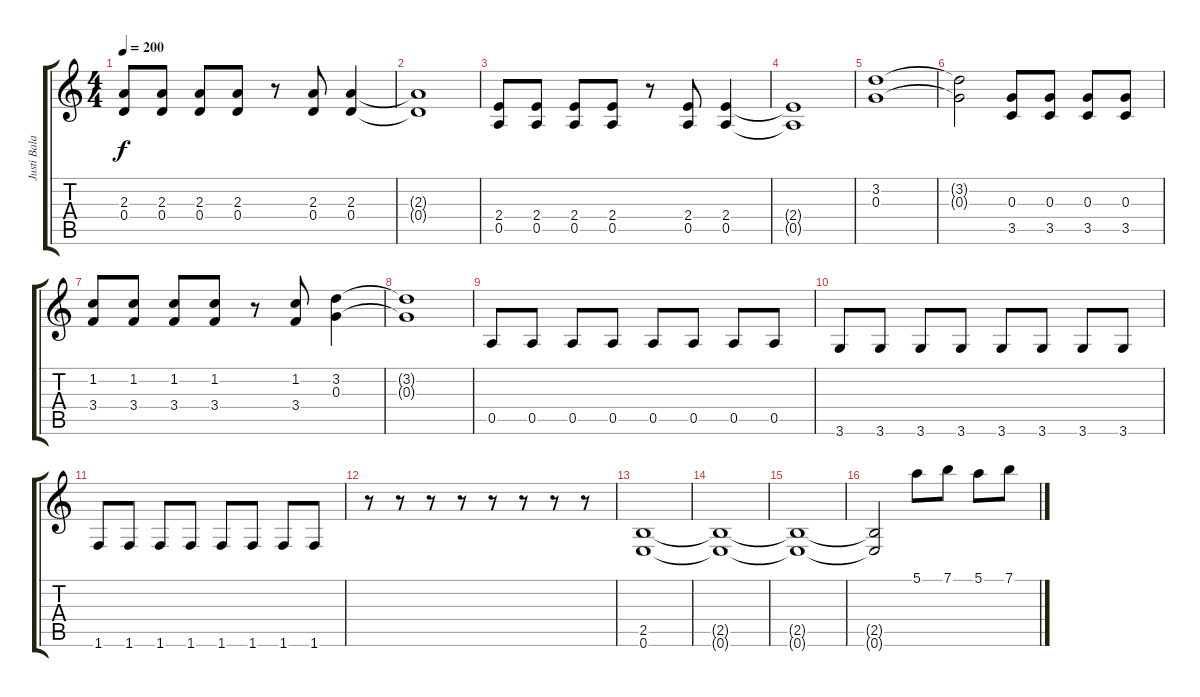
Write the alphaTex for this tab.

\track ("Justi Bala" "Justi Bala") {instrument distortionguitar}
\staff {score tabs}
\tuning (E4 B3 G3 D3 A2 E2) {hide}
\ts (4 4)
\tempo 200
\clef g2
\ks c
(2.3 0.4).8{dy f} (2.3 0.4).8 (2.3 0.4).8 (2.3 0.4).8 r.8 (2.3 0.4).8 (2.3 0.4).4 |
(2.3{t} 0.4{t}).1 |
(2.4 0.5).8 (2.4 0.5).8 (2.4 0.5).8 (2.4 0.5).8 r.8 (2.4 0.5).8 (2.4 0.5).4 |
(2.4{t} 0.5{t}).1 |
(3.2 0.3).1 |
(3.2{t} 0.3{t}).2 (0.3 3.5).8 (0.3 3.5).8 (0.3 3.5).8 (0.3 3.5).8 |
(1.2 3.4).8 (1.2 3.4).8 (1.2 3.4).8 (1.2 3.4).8 r.8 (1.2 3.4).8 (3.2 0.3).4 |
(3.2{t} 0.3{t}).1 |
0.5.8 0.5.8 0.5.8 0.5.8 0.5.8 0.5.8 0.5.8 0.5.8 |
3.6.8 3.6.8 3.6.8 3.6.8 3.6.8 3.6.8 3.6.8 3.6.8 |
1.6.8 1.6.8 1.6.8 1.6.8 1.6.8 1.6.8 1.6.8 1.6.8 |
r.8 r.8 r.8 r.8 r.8 r.8 r.8 r.8 |
(2.5 0.6).1 |
(2.5{t} 0.6{t}).1 |
(2.5{t} 0.6{t}).1 |
(2.5{t} 0.6{t}).2 5.1.8 7.1.8 5.1.8 7.1.8
